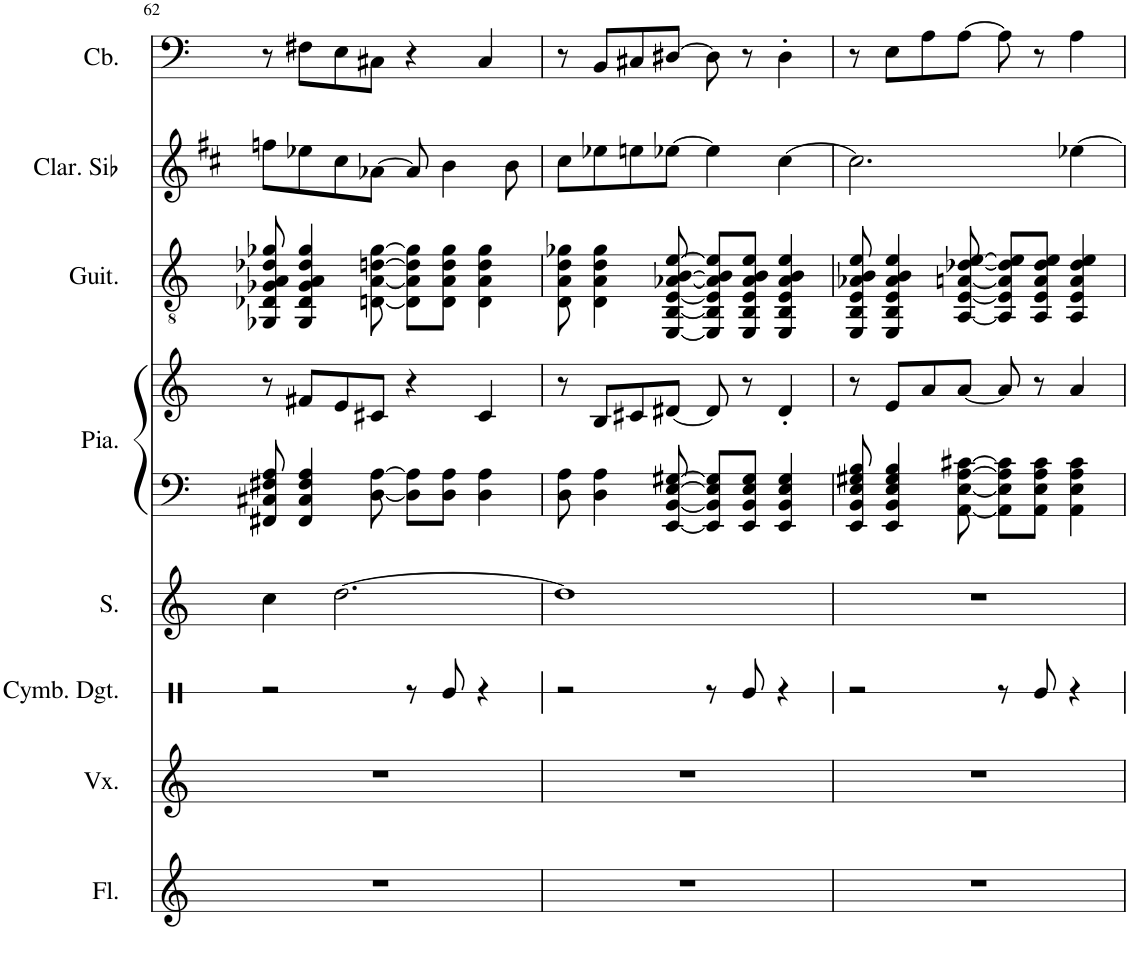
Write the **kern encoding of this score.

**kern	**kern	**kern	**kern	**kern	**kern	**kern	**kern	**kern
*part8	*part7	*part6	*part5	*part4	*part4	*part3	*part2	*part1
*staff9	*staff8	*staff7	*staff6	*staff5	*staff4	*staff3	*staff2	*staff1
*I"Flûte	*I"Voix, Voice Ohh	*I"Cymbales à doigts, Percusión	*I"Soprano, Voice Ahh	*I"Piano	*	*I"Guitare classique	*I"Clarinette en Sib	*I"Contrebasse
*I'Fl.	*I'Vx.	*I'Cymb. Dgt.	*I'S.	*I'Pia.	*	*I'Guit.	*I'Clar. Sib	*I'Cb.
!!LO:PB:g=z
*clefG2	*clefG2	*clefX	*clefG2	*clefF4	*clefG2	*clefGv2	*clefG2	*clefF4
*	*	*	*	*	*	*	*Trd1c2	*Trd7c12
*k[]	*k[]	*k[]	*k[]	*k[]	*k[]	*k[]	*k[f#c#]	*k[]
*M4/4	*M4/4	*M4/4	*M4/4	*M4/4	*M4/4	*M4/4	*M4/4	*M4/4
=62	=62	=62	=62	=62	=62	=62	=62	=62
1r	1r	2r	4cc\	8FF#X/ 8C#X/ 8F#X/ 8A/	8r	8GG-X/ 8D-X/ 8G-X/ 8A/ 8d-X/ 8g-X/	8ffn\L	8r
.	.	.	.	4FF#/ 4C#/ 4F#/ 4A/	8f#X/L	4GG-/ 4D-/ 4G-/ 4A/ 4d-/ 4g-/	8ee-X\	8F#X\L
.	.	.	[2.dd\	.	8e/	.	8cc#\	8E\
.	.	.	.	[8D\ [8A\	8c#X/J	[8Dn\ [8A\ [8dn\ [8g-\	[8a-X\J	8C#X\J
.	.	8r	.	8D\] 8A\]L	4r	8D\] 8A\] 8d\] 8g-\]L	8a-/]	4r
.	.	8Re/	.	8D\ 8A\J	.	8D\ 8A\ 8d\ 8g-\J	4b\	.
.	.	4r	.	4D\ 4A\	4c#/	4D\ 4A\ 4d\ 4g-\	.	4C#/
.	.	.	.	.	.	.	8b\	.
=63	=63	=63	=63	=63	=63	=63	=63	=63
1r	1r	2r	1dd]	8D\ 8A\	8r	8D\ 8A\ 8d\ 8g-X\	8cc#\L	8r
.	.	.	.	4D\ 4A\	8B/L	4D\ 4A\ 4d\ 4g-\	8ee-X\	8BB/L
.	.	.	.	.	8c#X/	.	8een\	8C#X/
.	.	.	.	[8EE/ [8BB/ [8E/ [8G#X/	[8d#X/J	[8EE/ [8BB/ [8E/ [8A-X/ [8B/ [8e/	[8ee-X\J	[8D#X/J
.	.	8r	.	8EE/] 8BB/] 8E/] 8G#/]L	8d#/]	8EE/] 8BB/] 8E/] 8A-/] 8B/] 8e/]L	4ee-\]	8D#\]
.	.	8Re/	.	8EE/ 8BB/ 8E/ 8G#/J	8r	8EE/ 8BB/ 8E/ 8A-/ 8B/ 8e/J	.	8r
.	.	4r	.	4EE/ 4BB/ 4E/ 4G#/	4d#'/	4EE/ 4BB/ 4E/ 4A-/ 4B/ 4e/	[4cc#\	4D#'\
=64	=64	=64	=64	=64	=64	=64	=64	=64
1r	1r	2r	1r	8EE/ 8BB/ 8E/ 8G#X/ 8B/	8r	8EE/ 8BB/ 8E/ 8A-X/ 8B/ 8e/	2.cc#\]	8r
.	.	.	.	4EE/ 4BB/ 4E/ 4G#/ 4B/	8e/L	4EE/ 4BB/ 4E/ 4A-/ 4B/ 4e/	.	8E\L
.	.	.	.	.	8a/	.	.	8A\
.	.	.	.	[8AA\ [8E\ [8A\ [8c#X\	[8a/J	[8AA/ [8E/ [8An/ [8d-X/ [8e/	.	[8A\J
.	.	8r	.	8AA\] 8E\] 8A\] 8c#\]L	8a/]	8AA/] 8E/] 8A/] 8d-/] 8e/]L	.	8A\]
.	.	8Re/	.	8AA\ 8E\ 8A\ 8c#\J	8r	8AA/ 8E/ 8A/ 8d-/ 8e/J	.	8r
.	.	4r	.	4AA\ 4E\ 4A\ 4c#\	4a/	4AA/ 4E/ 4A/ 4d-/ 4e/	[4ee-X\	4A\
=	=	=	=	=	=	=	=	=
*-	*-	*-	*-	*-	*-	*-	*-	*-
